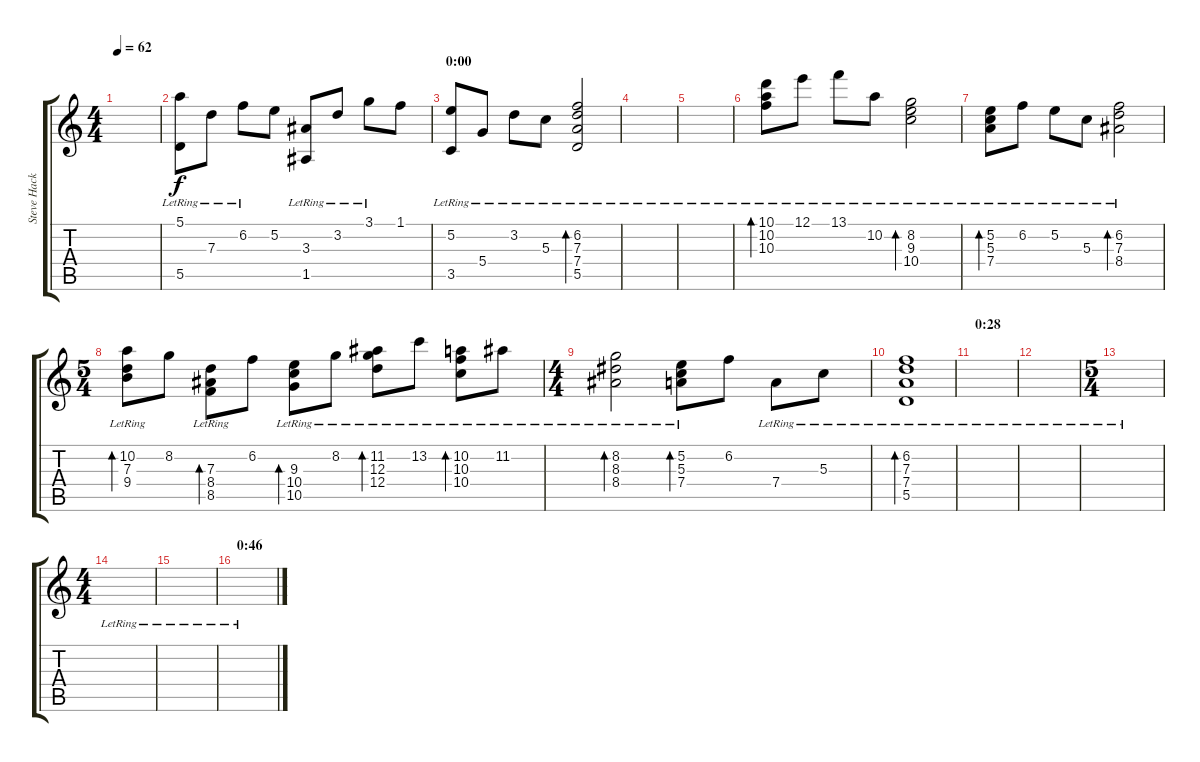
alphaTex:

\track ("Steve Hackett (acoustic guitar)" "Steve Hack") {instrument acousticguitarnylon}
\staff {score tabs}
\tuning (E4 B3 G3 D3 A2 E2) {hide}
\ts (4 4)
\tempo 62
\clef g2
\ks c
|
(5.1{lr} 5.5{lr}).8 7.3{lr}.8 6.2{lr}.8 5.2.8 (3.3{lr} 1.5{lr}).8 3.2{lr}.8 3.1{lr}.8 1.1.8 |
\section ("" "0:00")
(5.2{lr} 3.5{lr}).8 5.4{lr}.8 3.2{lr}.8 5.3{lr}.8 (6.2{lr} 7.3{lr} 7.4{lr} 5.5{lr}).2{bd 60} |
|
|
(10.1{lr} 10.2{lr} 10.3{lr}).8{bd 60} 12.1{lr}.8 13.1{lr}.8 10.2{lr}.8 (8.2{lr} 9.3{lr} 10.4{lr}).2{bd 60} |
(5.2{lr} 5.3{lr} 7.4{lr}).8{bd 60} 6.2{lr}.8 5.2{lr}.8 5.3{lr}.8 (6.2{lr} 7.3{lr} 8.4{lr}).2{bd 60} |
\ts (5 4)
(10.2{lr} 7.3{lr} 9.4{lr}).8{bd 60} 8.2.8 (7.3{lr} 8.4{lr} 8.5{lr}).8{bd 60} 6.2.8 (9.3{lr} 10.4{lr} 10.5{lr}).8{bd 60} 8.2{lr}.8 (11.2{lr} 12.3{lr} 12.4{lr}).8{bd 60} 13.2{lr}.8 (10.2{lr} 10.3{lr} 10.4{lr}).8{bd 60} 11.2{lr}.8 |
\ts (4 4)
(8.2{lr} 8.3{lr} 8.4{lr}).2{bd 60} (5.2{lr} 5.3{lr} 7.4{lr}).8{bd 60} 6.2.8 7.4{lr}.8 5.3{lr}.8 |
(6.2{lr} 7.3{lr} 7.4{lr} 5.5{lr}).1{bd 60} |
\section ("" "0:28")
|
|
\ts (5 4)
|
\ts (4 4)
|
|
\section ("" "0:46")
